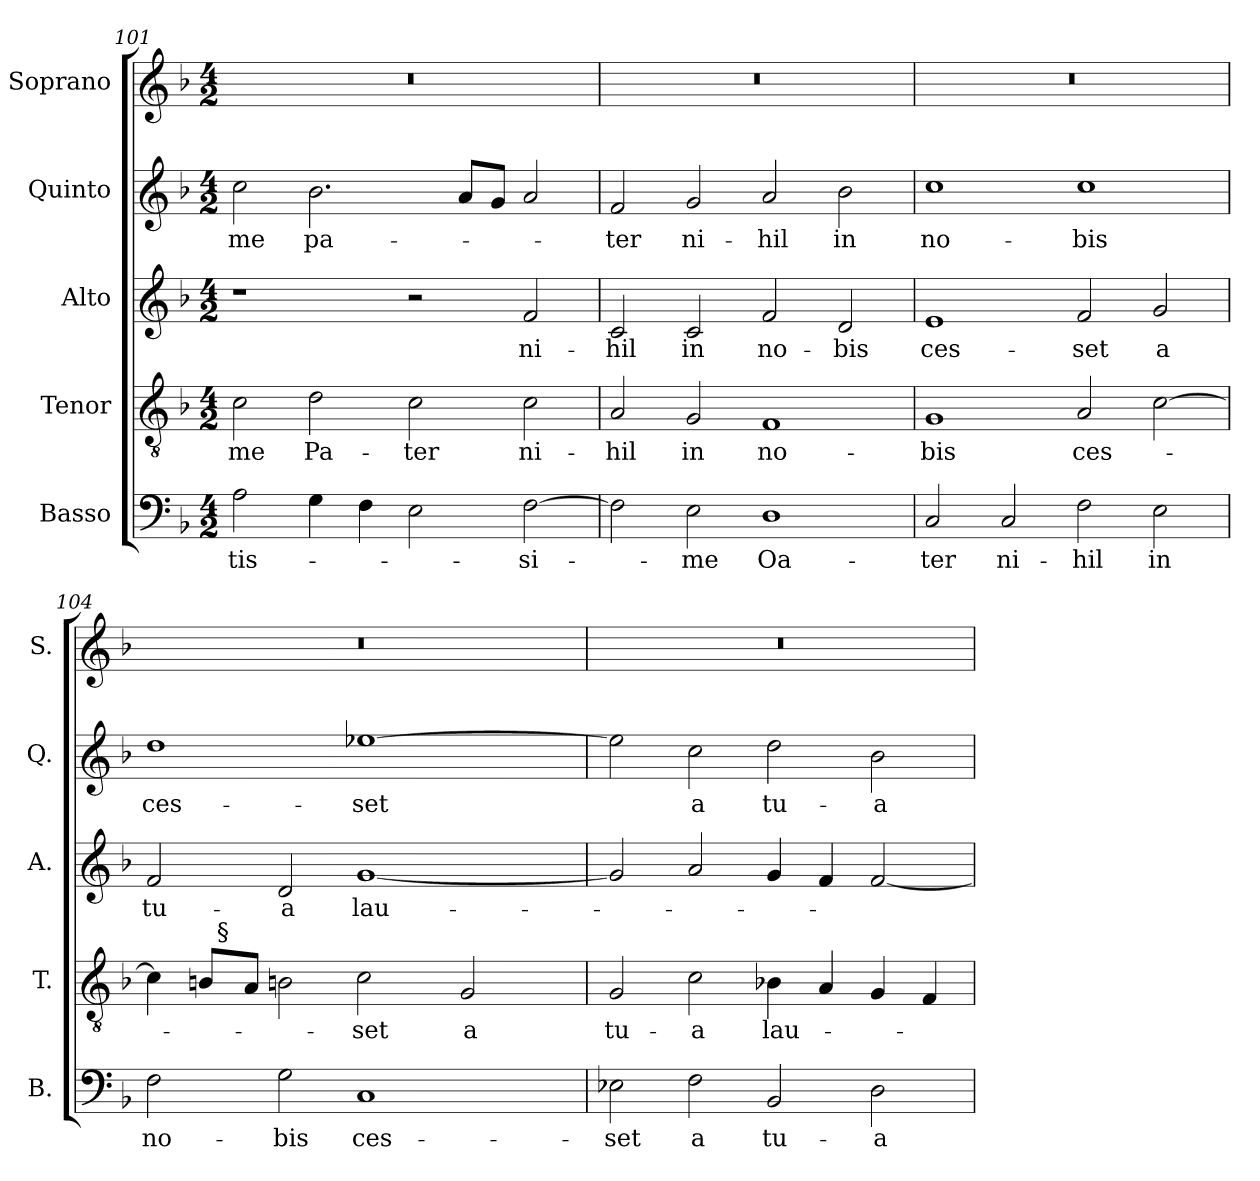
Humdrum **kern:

**kern	**text	**kern	**text	**kern	**text	**kern	**text	**kern
*part5	*part5	*part4	*part4	*part3	*part3	*part2	*part2	*part1
*staff5	*staff5	*staff4	*staff4	*staff3	*staff3	*staff2	*staff2	*staff1
*I"Basso	*	*I"Tenor	*	*I"Alto	*	*I"Quinto	*	*I"Soprano
*I'B.	*	*I'T.	*	*I'A.	*	*I'Q.	*	*I'S.
*clefF4	*	*clefGv2	*	*clefG2	*	*clefG2	*	*clefG2
*	*	*ITrd7c12	*	*	*	*	*	*
*k[b-]	*	*k[b-]	*	*k[b-]	*	*k[b-]	*	*k[b-]
*F:	*	*F:	*	*F:	*	*F:	*	*F:
*M4/2	*	*M4/2	*	*M4/2	*	*M4/2	*	*M4/2
=101	=101	=101	=101	=101	=101	=101	=101	=101
!	!LO:LY:b:color=#000000	!	!	!	!	!	!	!
!	!	!	!LO:LY:b:color=#000000	!	!	!	!	!
!	!	!	!	!	!	!	!LO:LY:b:color=#000000	!LO:N:vis=1
2Ai\	-tis-	2Ci\	-me	1r	.	2cci\	-me	0r
!	!	!	!LO:LY:b:color=#000000	!	!	!	!	!
!	!	!	!	!	!	!	!LO:LY:b:color=#000000	!
4Gi\	.	2Di\	Pa-	.	.	2.b-i\	pa-	.
4Fi\	.	.	.	.	.	.	.	.
!	!	!	!LO:LY:b:color=#000000	!	!	!	!	!
2Ei\	.	2Ci\	-ter	2r	.	.	.	.
.	.	.	.	.	.	8ai/L	.	.
.	.	.	.	.	.	8gi/J	.	.
!	!LO:LY:b:color=#000000	!	!	!	!	!	!	!
!	!	!	!LO:LY:b:color=#000000	!	!	!	!	!
!	!	!	!	!	!LO:LY:b:color=#000000	!	!	!
[2Fi\	-si-	2Ci\	ni-	2fi/	ni-	2ai/	.	.
=102	=102	=102	=102	=102	=102	=102	=102	=102
!	!	!	!LO:LY:b:color=#000000	!	!	!	!	!
!	!	!	!	!	!LO:LY:b:color=#000000	!	!	!
!	!	!	!	!	!	!	!LO:LY:b:color=#000000	!LO:N:vis=1
2Fi\]	.	2AAi/	-hil	2ci/	-hil	2fi/	-ter	0r
!	!LO:LY:b:color=#000000	!	!	!	!	!	!	!
!	!	!	!LO:LY:b:color=#000000	!	!	!	!	!
!	!	!	!	!	!LO:LY:b:color=#000000	!	!	!
!	!	!	!	!	!	!	!LO:LY:b:color=#000000	!
2Ei\	-me	2GGi/	in	2ci/	in	2gi/	ni-	.
!	!LO:LY:b:color=#000000	!	!	!	!	!	!	!
!	!	!	!LO:LY:b:color=#000000	!	!	!	!	!
!	!	!	!	!	!LO:LY:b:color=#000000	!	!	!
!	!	!	!	!	!	!	!LO:LY:b:color=#000000	!
1Di	Oa-	1FFi	no-	2fi/	no-	2ai/	-hil	.
!	!	!	!	!	!LO:LY:b:color=#000000	!	!	!
!	!	!	!	!	!	!	!LO:LY:b:color=#000000	!
.	.	.	.	2di/	-bis	2b-i\	in	.
=103	=103	=103	=103	=103	=103	=103	=103	=103
!	!LO:LY:b:color=#000000	!	!	!	!	!	!	!
!	!	!	!LO:LY:b:color=#000000	!	!	!	!	!
!	!	!	!	!	!LO:LY:b:color=#000000	!	!	!
!	!	!	!	!	!	!	!LO:LY:b:color=#000000	!LO:N:vis=1
2Ci/	-ter	1GGi	-bis	1ei	ces-	1cci	no-	0r
!	!LO:LY:b:color=#000000	!	!	!	!	!	!	!
2Ci/	ni-	.	.	.	.	.	.	.
!	!LO:LY:b:color=#000000	!	!	!	!	!	!	!
!	!	!	!LO:LY:b:color=#000000	!	!	!	!	!
!	!	!	!	!	!LO:LY:b:color=#000000	!	!	!
!	!	!	!	!	!	!	!LO:LY:b:color=#000000	!
2Fi\	-hil	2AAi/	ces-	2fi/	-set	1cci	-bis	.
!	!LO:LY:b:color=#000000	!	!	!	!	!	!	!
!	!	!	!	!	!LO:LY:b:color=#000000	!	!	!
2Ei\	in	[2Ci\	.	2gi/	a	.	.	.
=104	=104	=104	=104	=104	=104	=104	=104	=104
!	!LO:LY:b:color=#000000	!	!	!	!	!	!	!
!	!	!	!	!	!LO:LY:b:color=#000000	!	!	!
!	!	!	!	!	!	!	!LO:LY:b:color=#000000	!LO:N:vis=1
*	*	*^	*	*	*	*	*	*
2Fi\	no-	4Ci\]	4ryy	.	2fi/	tu-	1ddi	ces-	0r
.	.	8BBi/L	32ryy	.	.	.	.	.	.
.	.	.	256ryy	.	.	.	.	.	.
!	!	!	!LO:TX:a:t=§	!	!	!	!	!	!
.	.	.	1ryy	.	.	.	.	.	.
.	.	8AAi/J	.	.	.	.	.	.	.
!	!LO:LY:b:color=#000000	!	!	!	!	!	!	!	!
!	!	!	!	!	!	!LO:LY:b:color=#000000	!	!	!
2Gi\	-bis	2BBni\	.	.	2di/	-a	.	.	.
!	!LO:LY:b:color=#000000	!	!	!	!	!	!	!	!
!	!	!	!	!LO:LY:b:color=#000000	!	!	!	!	!
!	!	!	!	!	!	!LO:LY:b:color=#000000	!	!	!
!	!	!	!	!	!	!	!	!LO:LY:b:color=#000000	!
1Ci	ces-	2Ci\	.	-set	[1gi	lau-	[1ee-Xi	-set	.
.	.	.	2ryy	.	.	.	.	.	.
!	!	!	!	!LO:LY:b:color=#000000	!	!	!	!	!
.	.	2GGi/	.	a	.	.	.	.	.
.	.	.	8ryy	.	.	.	.	.	.
.	.	.	16ryy	.	.	.	.	.	.
.	.	.	64..ryy	.	.	.	.	.	.
*	*	*v	*v	*	*	*	*	*	*
!!LO:LB:g=z
=105	=105	=105	=105	=105	=105	=105	=105	=105
*	*	*^	*	*	*	*	*	*
!	!LO:LY:b:color=#000000	!	!	!	!	!	!	!	!
*	*	*v	*v	*	*	*	*	*	*
*	*	*^	*	*	*	*	*	*
!	!	!	!	!LO:LY:b:color=#000000	!	!	!	!	!LO:N:vis=1
*	*	*v	*v	*	*	*	*	*	*
2E-Xi\	-set	2GGi/	tu-	2gi/]	.	2ee-i\]	.	0r
!	!LO:LY:b:color=#000000	!	!	!	!	!	!	!
!	!	!	!LO:LY:b:color=#000000	!	!	!	!	!
!	!	!	!	!	!	!	!LO:LY:b:color=#000000	!
2Fi\	a	2Ci\	-a	2ai/	.	2cci\	a	.
!	!LO:LY:b:color=#000000	!	!	!	!	!	!	!
!	!	!	!LO:LY:b:color=#000000	!	!	!	!	!
!	!	!	!	!	!	!	!LO:LY:b:color=#000000	!
2BB-i/	tu-	4BB-Xi\	lau-	4gi/	.	2ddi\	tu-	.
.	.	4AAi/	.	4fi/	.	.	.	.
!	!LO:LY:b:color=#000000	!	!	!	!	!	!	!
!	!	!	!	!	!	!	!LO:LY:b:color=#000000	!
2Di\	-a	4GGi/	.	[2fi/	.	2b-i\	-a	.
.	.	4FFi/	.	.	.	.	.	.
=	=	=	=	=	=	=	=	=
*-	*-	*-	*-	*-	*-	*-	*-	*-
